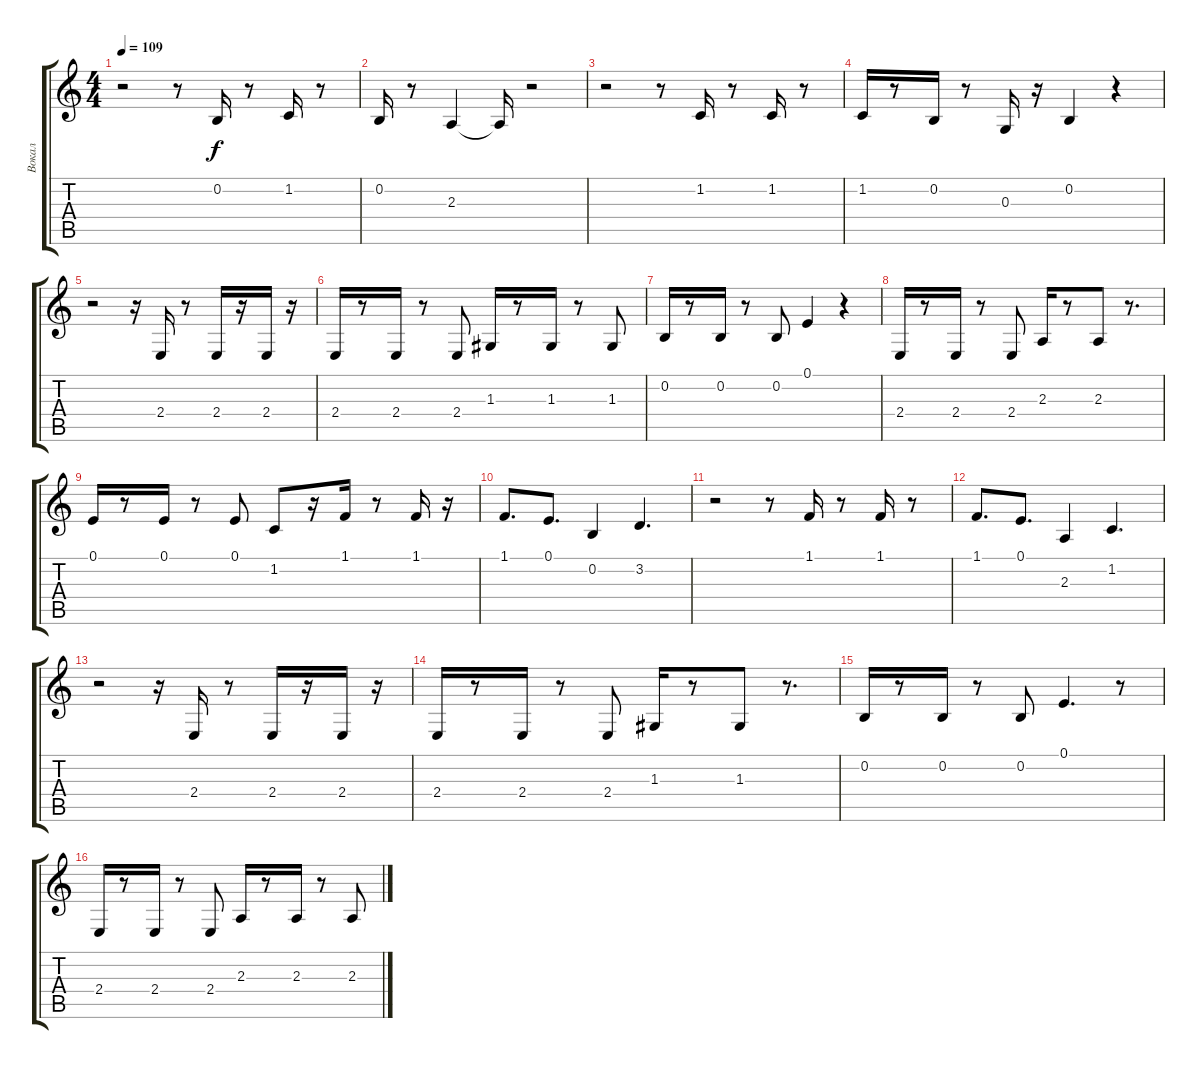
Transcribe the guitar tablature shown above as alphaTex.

\track ("Вокал" "Вокал") {instrument pad1newage}
\staff {score tabs}
\tuning (E4 B3 G3 D3 A2 E2) {hide}
\ts (4 4)
\tempo 109
\clef g2
\ks c
r.2{dy f} r.8 0.2.16 r.8 1.2.16 r.8 |
0.2.16 r.8 2.3.4 2.3{t}.16 r.2 |
r.2 r.8 1.2.16 r.8 1.2.16 r.8 |
1.2.16 r.8 0.2.16 r.8 0.3.16 r.16 0.2.4 r.4 |
r.2 r.16 2.4.16 r.8 2.4.16 r.16 2.4.16 r.16 |
2.4.16 r.8 2.4.16 r.8 2.4.8 1.3.16 r.8 1.3.16 r.8 1.3.8 |
0.2.16 r.8 0.2.16 r.8 0.2.8 0.1.4 r.4 |
2.4.16 r.8 2.4.16 r.8 2.4.8 2.3.16 r.8 2.3.8 r.8{d} |
0.1.16 r.8 0.1.16 r.8 0.1.8 1.2.8 r.16 1.1.16 r.8 1.1.16 r.16 |
1.1.8{d} 0.1.8{d} 0.2.4 3.2.4{d} |
r.2 r.8 1.1.16 r.8 1.1.16 r.8 |
1.1.8{d} 0.1.8{d} 2.3.4 1.2.4{d} |
r.2 r.16 2.4.16 r.8 2.4.16 r.16 2.4.16 r.16 |
2.4.16 r.8 2.4.16 r.8 2.4.8 1.3.16 r.8 1.3.8 r.8{d} |
0.2.16 r.8 0.2.16 r.8 0.2.8 0.1.4{d} r.8 |
2.4.16 r.8 2.4.16 r.8 2.4.8 2.3.16 r.8 2.3.16 r.8 2.3.8
